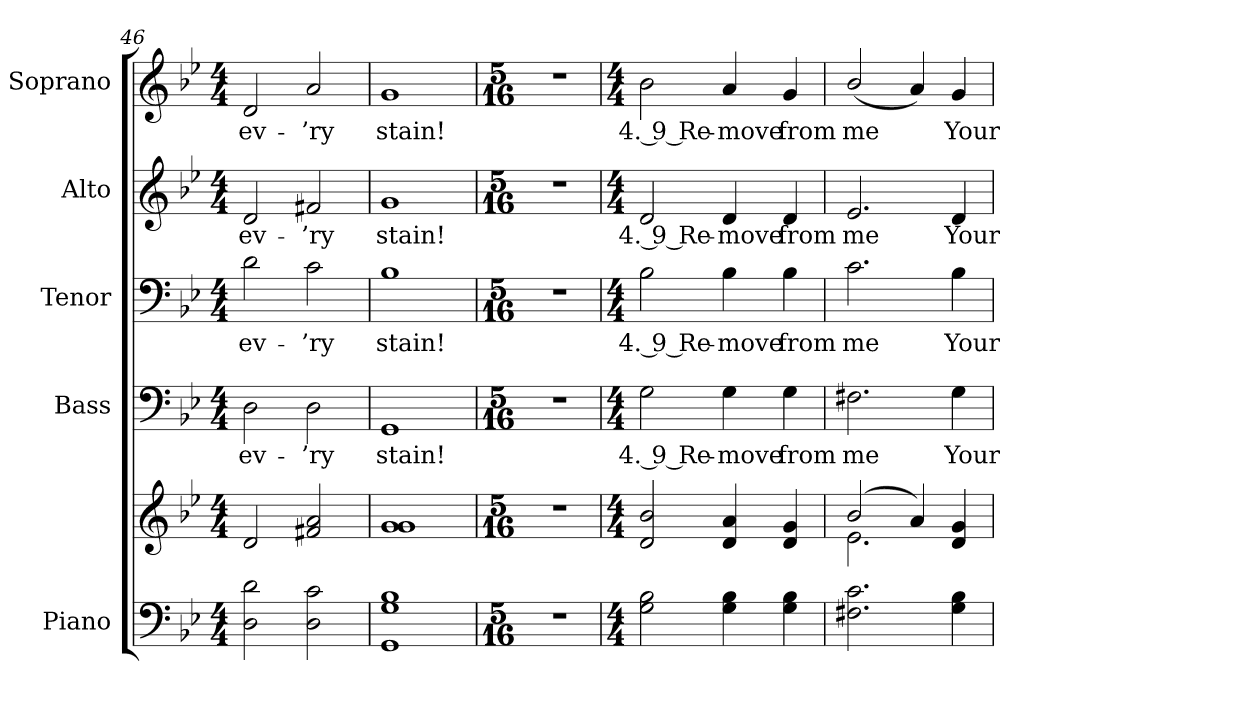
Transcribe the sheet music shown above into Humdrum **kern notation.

**kern	**kern	**kern	**text	**kern	**text	**kern	**text	**kern	**text
*part5	*part5	*part4	*part4	*part3	*part3	*part2	*part2	*part1	*part1
*staff6	*staff5	*staff4	*staff4	*staff3	*staff3	*staff2	*staff2	*staff1	*staff1
*I"Piano	*	*I"Bass	*	*I"Tenor	*	*I"Alto	*	*I"Soprano	*
*I'Pno.	*	*I'B.	*	*I'T.	*	*I'A.	*	*I'S.	*
!!LO:PB:g=z
*clefF4	*clefG2	*clefF4	*	*clefF4	*	*clefG2	*	*clefG2	*
*k[b-e-]	*k[b-e-]	*k[b-e-]	*	*k[b-e-]	*	*k[b-e-]	*	*k[b-e-]	*
*B-:	*B-:	*B-:	*	*B-:	*	*B-:	*	*B-:	*
*M4/4	*M4/4	*M4/4	*	*M4/4	*	*M4/4	*	*M4/4	*
=46	=46	=46	=46	=46	=46	=46	=46	=46	=46
!	!	!	!LO:LY:b:color=#000000	!	!	!	!	!	!
!	!	!	!	!	!LO:LY:b:color=#000000	!	!	!	!
!	!	!	!	!	!	!	!LO:LY:b:color=#000000	!	!
!	!	!	!	!	!	!	!	!	!LO:LY:b:color=#000000
2Di\ 2di	2di/	2Di\	ev-	2di\	ev-	2di/	ev-	2di/	ev-
!	!	!	!LO:LY:b:color=#000000	!	!	!	!	!	!
!	!	!	!	!	!LO:LY:b:color=#000000	!	!	!	!
!	!	!	!	!	!	!	!LO:LY:b:color=#000000	!	!
!	!	!	!	!	!	!	!	!	!LO:LY:b:color=#000000
2Di\ 2ci	2f#Xi/ 2ai	2Di\	-’ry	2ci\	-’ry	2f#Xi/	-’ry	2ai/	-’ry
=47	=47	=47	=47	=47	=47	=47	=47	=47	=47
!	!	!	!LO:LY:b:color=#000000	!	!	!	!	!	!
!	!	!	!	!	!LO:LY:b:color=#000000	!	!	!	!
!	!	!	!	!	!	!	!LO:LY:b:color=#000000	!	!
!	!	!	!	!	!	!	!	!	!LO:LY:b:color=#000000
1GGi 1Gi 1B-i	1gi 1gi	1GGi	stain!	1B-i	stain!	1gi	stain!	1gi	stain!
=48	=48	=48	=48	=48	=48	=48	=48	=48	=48
*M5/16	*M5/16	*M5/16	*	*M5/16	*	*M5/16	*	*M5/16	*
!LO:N:vis=1	!LO:N:vis=1	!LO:N:vis=1	!	!LO:N:vis=1	!	!LO:N:vis=1	!	!LO:N:vis=1	!
16%5r	16%5r	16%5r	.	16%5r	.	16%5r	.	16%5r	.
=49	=49	=49	=49	=49	=49	=49	=49	=49	=49
*M4/4	*M4/4	*M4/4	*	*M4/4	*	*M4/4	*	*M4/4	*
!	!	!	!LO:LY:b:color=#000000	!	!	!	!	!	!
!	!	!	!	!	!LO:LY:b:color=#000000	!	!	!	!
!	!	!	!	!	!	!	!LO:LY:b:color=#000000	!	!
!	!	!	!	!	!	!	!	!	!LO:LY:b:color=#000000
2Gi\ 2B-i	2di/ 2b-i	2Gi\	4. 9 Re-	2B-i\	4. 9 Re-	2di/	4. 9 Re-	2b-i\	4. 9 Re-
!	!	!	!LO:LY:b:color=#000000	!	!	!	!	!	!
!	!	!	!	!	!LO:LY:b:color=#000000	!	!	!	!
!	!	!	!	!	!	!	!LO:LY:b:color=#000000	!	!
!	!	!	!	!	!	!	!	!	!LO:LY:b:color=#000000
4Gi\ 4B-i	4di/ 4ai	4Gi\	-move	4B-i\	-move	4di/	-move	4ai/	-move
!	!	!	!LO:LY:b:color=#000000	!	!	!	!	!	!
!	!	!	!	!	!LO:LY:b:color=#000000	!	!	!	!
!	!	!	!	!	!	!	!LO:LY:b:color=#000000	!	!
!	!	!	!	!	!	!	!	!	!LO:LY:b:color=#000000
4Gi\ 4B-i	4di/ 4gi	4Gi\	from	4B-i\	from	4di/	from	4gi/	from
=50	=50	=50	=50	=50	=50	=50	=50	=50	=50
*	*^	*	*	*	*	*	*	*	*
!	!	!	!	!LO:LY:b:color=#000000	!	!	!	!	!	!
!	!	!	!	!	!	!LO:LY:b:color=#000000	!	!	!	!
!	!	!	!	!	!	!	!	!LO:LY:b:color=#000000	!	!
!	!	!	!	!	!	!	!	!	!	!LO:LY:b:color=#000000
2.F#Xi\ 2.ci	(2b-i/	2.e-i\	2.F#Xi\	me	2.ci\	me	2.e-i/	me	(2b-i/	me
.	4ai/)	.	.	.	.	.	.	.	4ai/)	.
!	!	!	!	!LO:LY:b:color=#000000	!	!	!	!	!	!
!	!	!	!	!	!	!LO:LY:b:color=#000000	!	!	!	!
!	!	!	!	!	!	!	!	!LO:LY:b:color=#000000	!	!
!	!	!	!	!	!	!	!	!	!	!LO:LY:b:color=#000000
4Gi\ 4B-i	4di/ 4gi	4ryy	4Gi\	Your	4B-i\	Your	4di/	Your	4gi/	Your
*	*v	*v	*	*	*	*	*	*	*	*
=	=	=	=	=	=	=	=	=	=
*-	*-	*-	*-	*-	*-	*-	*-	*-	*-
